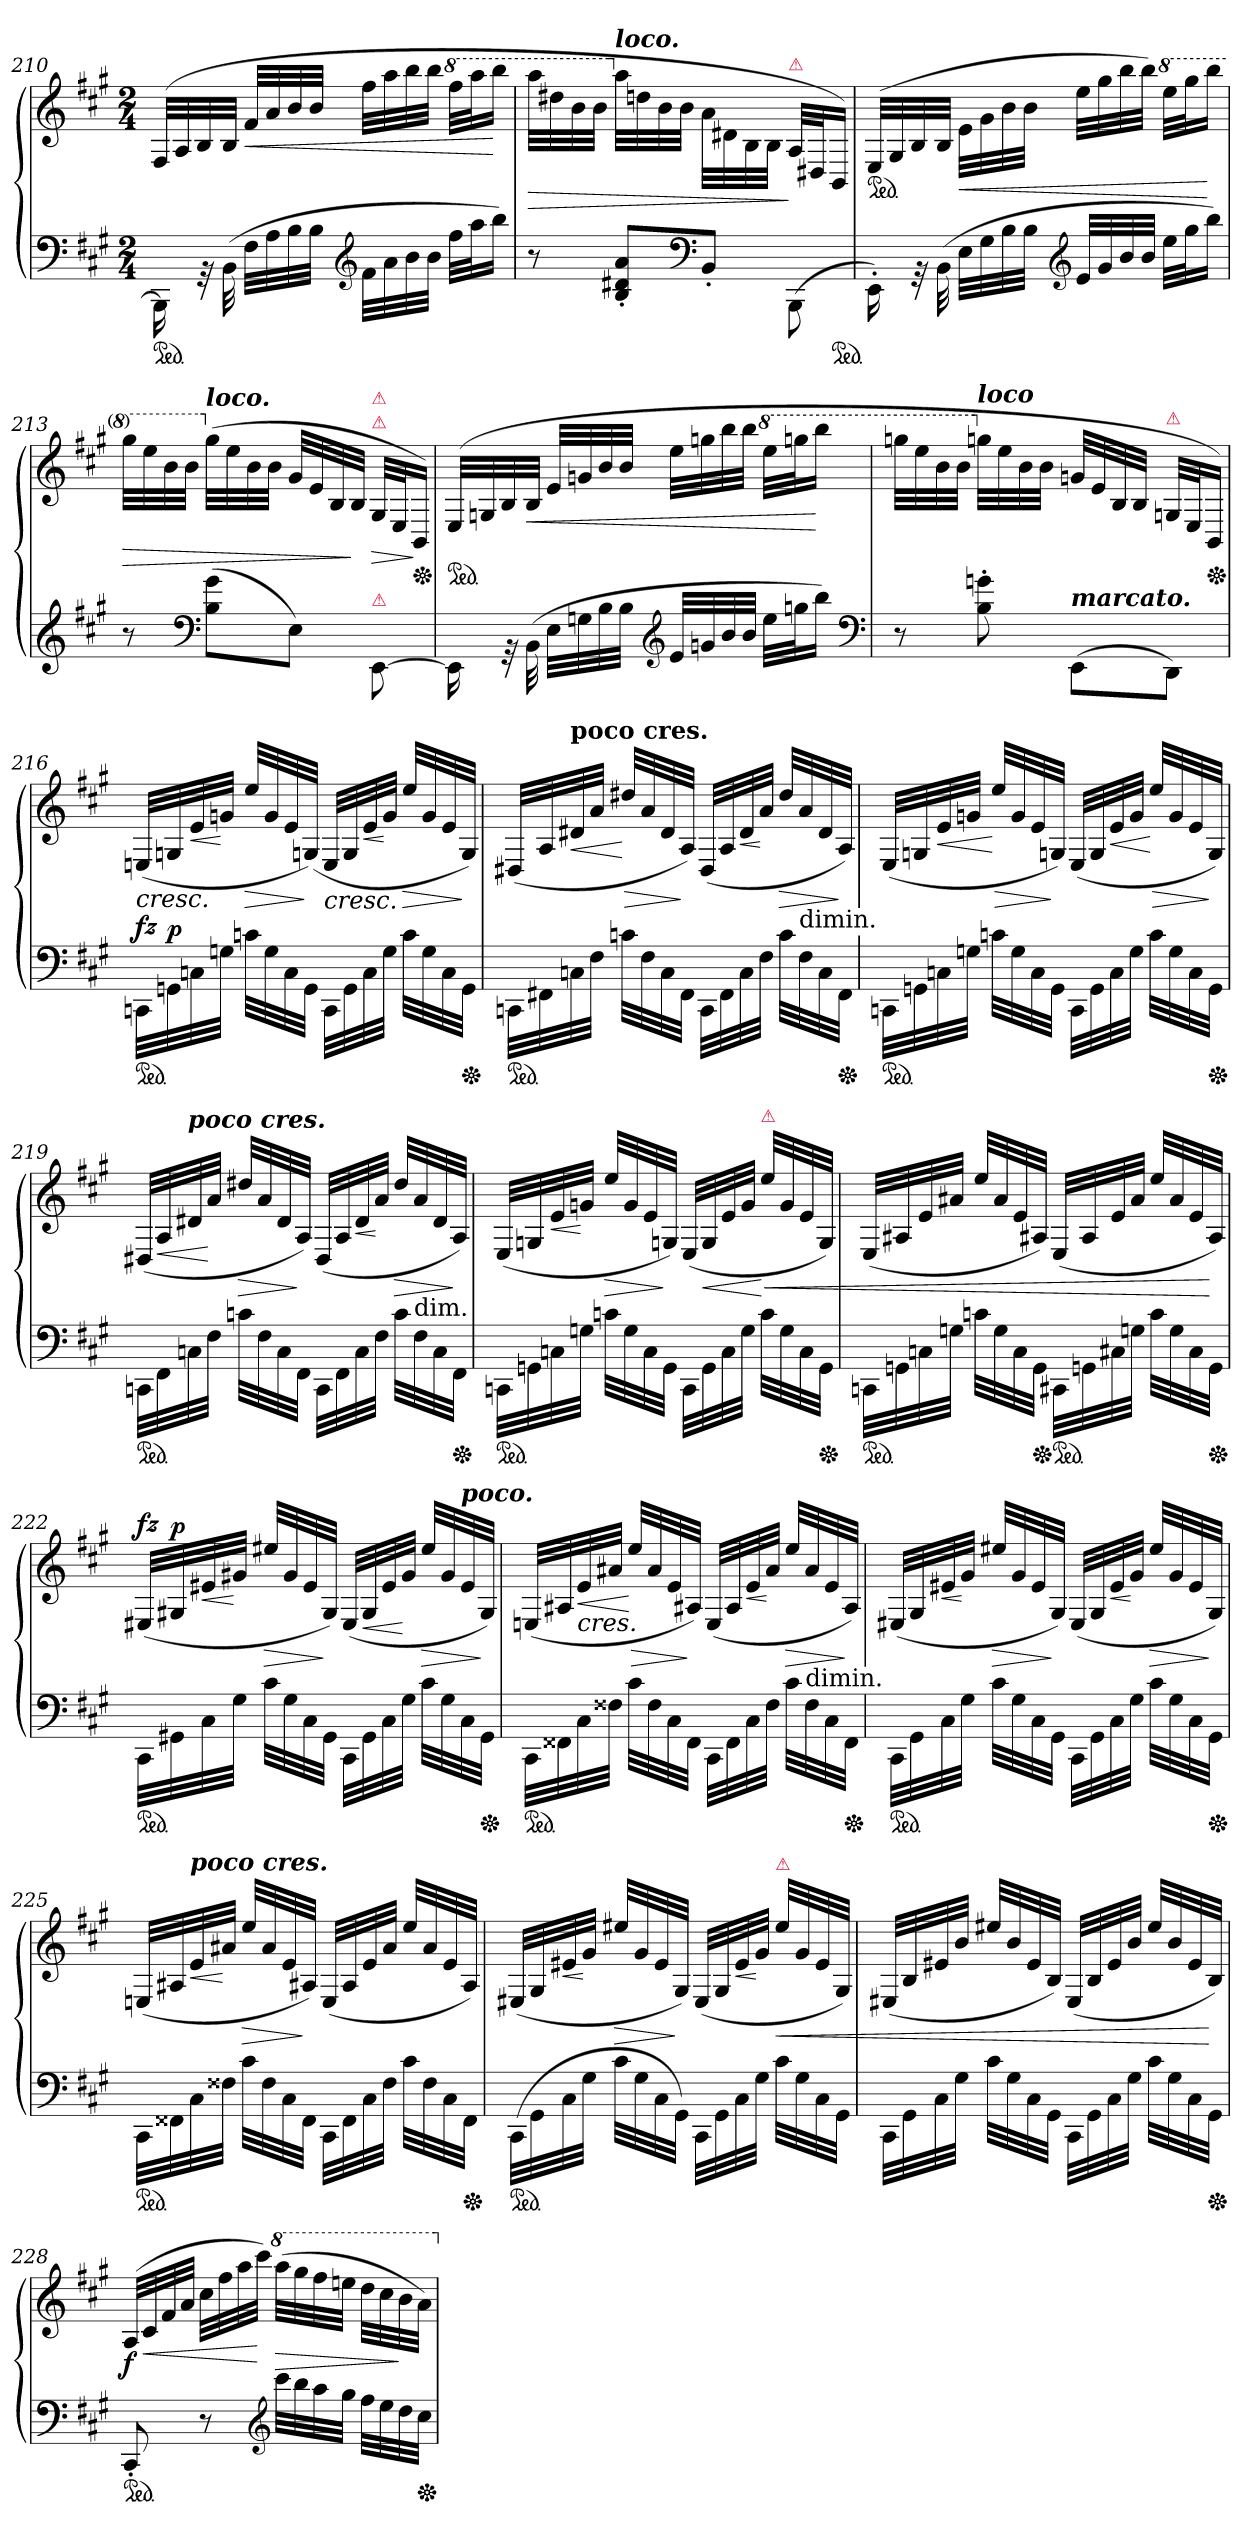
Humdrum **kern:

**kern	**kern	**dynam
*part1	*part1	*part1
*staff2	*staff1	*staff1/2
*clefF4	*clefG2	*
*k[f#c#g#]	*k[f#c#g#]	*
*A:	*A:	*
*M2/4	*M2/4	*
*ped	*	*
=210	=210	=210
16BBB\]	(>32F#/LLL	.
.	32A/	.
32rGG	32B/	.
(>32BB\	32B/JJJ	.
!	!	!LO:HP:b
32F#LLL	32f#/LLL	<
32A	32a/	.
32B	32b/	.
32BJJJ	32bJJJ	.
*clefG2	*	*
32f#\LLL	32ff#LLL	.
32a\	32aa	.
32b	32bb	.
32bJJJ	32bbJJJ	.
*	*8va	*
32ff#LLL	32fff#LLL	.
32aaJ	32aaaJ	.
16bbJJ)	16bbbJJ	[
=211	=211	=211
!	!	!LO:HP:b
8r	32aaaLLL	>
.	32ddd#X	.
.	32bb	.
.	32bbJJJ	.
*	*X8va	*
!	!LO:TX:a:Bi:t=loco.	!
8B'</ 8d#X'</ 8a'</L	32aaLLL	.
.	32dd	.
.	32b	.
.	32bJJJ	.
*clefF4	*	*
8BB'J	32a\LLL	.
.	32d#X	.
.	32B	.
.	32BJJJ	.
!	!LO:TX:a:color=crimson:t=⚠	!
(<8BBB\	32A/LLL	]
.	32D#X/J	.
*ped	*	*
.	16BB/JJ)	.
=212	=212	=212
*	*ped	*
16EE'>\)	(>32E/LLL	.
.	32G#/	.
32rGG	32B/	.
(>32BB\	32B/JJJ	.
!	!	!LO:HP:b
32ELLL	32e\LLL	<
32G#	32g#\	.
32B	32b\	.
32BJJJ	32b\JJJ	.
*clefG2	*	*
32e/LLL	32eeLLL	.
32g#/	32gg#	.
32b	32bb	.
32bJJJ	32bbJJJ)	.
*	*8va	*
32eeLLL	32eeeLLL	.
32gg#J	32ggg#J	.
16bbJJ)	16bbbJJ	[
=213	=213	=213
!	!	!LO:HP:b
8r	32ggg#LLL	>
.	32eee	.
.	32bb	.
.	32bbJJJ	.
*clefF4	*	*
*	*X8va	*
!	!LO:TX:a:Bi:t=loco.	!
(>8B 8g#L	(>32gg#LLL	.
.	32ee	.
.	32b	.
.	32bJJJ	.
8EJ)	32g#/LLL	.
.	32e/	.
.	32B/	.
.	32BJJJ	]
!	!LO:TX:a:color=crimson:t=⚠	!
!	!LO:TX:a:color=crimson:t=⚠	!
!LO:TX:a:color=crimson:t=⚠	!	!
!	!	!LO:HP:b
[<8EE\	32G#/LLL	>
.	32E/J	.
*	*Xped	*
.	16BB/JJ)	]
=214	=214	=214
*	*ped	*
16EE\]	(32E/LLL	.
.	32Gn/	.
32rGG	32B/	.
!	!	!LO:HP:b
(>32BB\	32B/JJJ	<
32ELLL	32e/LLL	.
32Gn	32gn/	.
32B	32b/	.
32BJJJ	32bJJJ	.
*clefG2	*	*
32eLLL	32eeLLL	.
32gn	32ggn	.
32b	32bb	.
32bJJJ	32bbJJJ	.
*	*8va	*
32eeLLL	32eeeLLL	.
32ggnJ	32gggnJ	.
16bbJJ)	16bbbJJ	[
*clefF4	*	*
=215	=215	=215
8r	32gggnLLL	.
.	32eee	.
.	32bb	.
.	32bbJJJ	.
*	*X8va	*
!	!LO:TX:a:Bi:t=loco	!
8B'> 8gn'>	32ggnLLL	.
.	32ee	.
.	32b	.
.	32bJJJ	.
!LO:TX:a:Bi:t=marcato.	!	!
(<8EE\L	32gn/LLL	.
.	32e/	.
.	32B/	.
.	32BJJJ	.
!	!LO:TX:a:color=crimson:t=⚠	!
8DD\J)	32Gn/LLL	.
.	32E/J	.
*	*Xped	*
.	16BB/JJ)	.
=216	=216	=216
!	!	!LO:HP:b
!	!	!LO:DY:n=1:a=2
*ped	*	*
32CCn\LLL	(>32En/LLL	< fz
!	!	!LO:DY:n=2:a=2
32GGn\	32Gn/	p
!	!	!LO:HP:b
32Cn	32e/	<
32GnJJJ	32gnJJJ	[ [
!	!	!LO:HP:b
!	!	!LO:HP:n=1:b
32cn\LLL	32ee/LLL	> >
32G	32g/	.
32C\	32e	.
32GGJJJ	(>32GnJJJ)	] ]
!	!	!LO:HP:b
32CCLLL	32E/LLL	<
32GG\	32G/	.
!	!	!LO:HP:b
32C	32e	<
32G\JJJ	32gJJJ	[ [
!	!	!LO:HP:b
!	!	!LO:HP:n=1:b
32c\LLL	32ee/LLL	> >
32G\	32g/	.
32C	32e	.
*Xped	*	*
32GGJJJ	32GJJJ)	] ]
=217	=217	=217
*ped	*	*
32CCn\LLL	(>32D#XLLL	.
32FF#X\	32A/	.
!	!LO:TX:a:B:t=poco cres.	!
!	!	!LO:HP:b
32Cn	32d#X	<
32F#JJJ	32aJJJ	.
!	!	!LO:HP:n=1:b
32cn\LLL	32dd#XLLL	[ >
32F#	32a	.
32C	32d#	.
32FF#JJJ	32AJJJ)	]
32CC\LLL	(>32D#/LLL	.
32FF#\	32A/	.
!	!	!LO:HP:b
32C	32d#	<
32F#JJJ	32aJJJ	[
!	!	!LO:HP:b
32c\LLL	32dd#LLL	>
!	!LO:TX:b:t=dimin.	!
32F#	32a	.
32C	32d#	.
*Xped	*	*
32FF#JJJ	32AJJJ)	]
=218	=218	=218
*ped	*	*
32CCn\LLL	(>32E/LLL	.
32GGn\	32Gn/	.
!	!	!LO:HP:b
32Cn	32e	<
32GnJJJ	32gnJJJ	.
!	!	!LO:HP:n=1:b
32cn\LLL	32eeLLL	[ >
32G	32g	.
32C	32e	.
32GGJJJ	32GnJJJ)	]
32CC\LLL	(>32E/LLL	.
32GG\	32G/	.
!	!	!LO:HP:b
32C	32e	<
32GJJJ	32gJJJ	.
!	!	!LO:HP:n=1:b
32c\LLL	32eeLLL	[ >
32G	32g	.
32C	32e	.
*Xped	*	*
32GGJJJ	32GJJJ)	]
=219	=219	=219
*ped	*	*
32CCn\LLL	(>32D#XLLL	.
!	!	!LO:HP:b
32FF#\	32A/	<
!	!LO:TX:a:Bi:t=poco cres.	!
32Cn	32d#X	.
32F#JJJ	32aJJJ	[
!	!	!LO:HP:b
32cnLLL	32dd#XLLL	>
32F#	32a	.
32C	32d#	.
32FF#JJJ	32AJJJ)	]
32CC\LLL	(>32D#/LLL	.
32FF#\	32A/	.
!	!	!LO:HP:b
32C	32d#	<
32F#JJJ	32aJJJ	[
!	!	!LO:HP:b
32cLLL	32dd#LLL	>
!	!LO:TX:b:t=dim.	!
32F#	32a	.
32C	32d#	.
*Xped	*	*
32FF#JJJ	32AJJJ)	]
=220	=220	=220
*ped	*	*
32CCn\LLL	(>32E/LLL	.
32GGn\	32Gn/	.
!	!	!LO:HP:b
32Cn	32e	<
32GnJJJ	32gnJJJ	[
!	!	!LO:HP:b
32cnLLL	32eeLLL	>
32G\	32g	.
32C	32e	.
32GGJJJ	32GnJJJ)	]
32CC\LLL	(>32E/LLL	.
!	!	!LO:HP:b
32GG\	32G/	<
32C\	32e	.
32GJJJ	32gJJJ	.
!	!LO:TX:a:color=crimson:t=⚠	!
!	!	!LO:HP:n=1:b
!	!	!LO:HP:n=1:b
32cLLL	32eeLLL	[ < >
32G\	32g	.
32C	32e	.
*Xped	*	*
32GGJJJ	32GJJJ)	]
=221	=221	=221
*ped	*	*
32CCn\LLL	(>32E/LLL	.
32GGn\	32A#X	.
32Cn	32e	.
32GnJJJ	32a#XJJJ	.
32cn\LLL	32eeLLL	.
32G	32a#	.
32C	32e	.
*Xped	*	*
32GGJJJ	32A#XJJJ)	.
*ped	*	*
32CC#X\LLL	(>32E/LLL	.
32GGn\	32A#/	.
32C#X	32e	.
32GnJJJ	32a#JJJ	.
32c\LLL	32eeLLL	.
32G	32a#	.
32C#	32e	.
*Xped	*	*
32GGJJJ	32A#JJJ)	[
=222	=222	=222
!	!	!LO:DY:a
*ped	*	*
32CC#\LLL	(>32E#XLLL	fz
!	!	!LO:DY:a
32GG#X	32G#X	p
!	!	!LO:HP:b
32C#	32e#X	<
32G#JJJ	32g#XJJJ	[
!	!	!LO:HP:b
32c#\LLL	32ee#XLLL	>
32G#	32g#	.
32C#	32e#	.
32GG#JJJ	32G#JJJ)	]
32CC#\LLL	(>32E#/LLL	.
!	!	!LO:HP:b
32GG#\	32G#/	<
32C#	32e#	.
32G#JJJ	32g#JJJ	[
!	!	!LO:HP:b
32c#\LLL	32ee#LLL	>
32G#	32g#	.
!	!LO:TX:a:Bi:t=poco.	!
32C#	32e#	.
*Xped	*	*
32GG#JJJ	32G#JJJ)	]
=223	=223	=223
*ped	*	*
32CC#\LLL	(>32En/LLL	.
32FF##X\	32A#X/	.
!	!LO:TX:b:i:t=cres.	!
!	!	!LO:HP:b
32C#	32e	<
32F##XJJJ	32a#XJJJ	.
!	!	!LO:HP:n=1:b
32c#LLL	32eeLLL	[ >
32F##	32a#	.
32C#	32e	.
32FF##JJJ	32A#XJJJ)	]
32CC#\LLL	(>32E/LLL	.
32FF##\	32A#/	.
!	!	!LO:HP:b
32C#\	32e	<
32F##JJJ	32a#JJJ	[
!	!	!LO:HP:b
32c#LLL	32eeLLL	>
!	!LO:TX:b:t=dimin.	!
32F##	32a#	.
32C#	32e	.
*Xped	*	*
32FF##JJJ	32A#JJJ)	]
=224	=224	=224
*ped	*	*
32CC#LLL	(>32E#XLLL	.
32GG#\	32G#/	.
!	!	!LO:HP:b
32C#\	32e#X	<
32G#JJJ	32g#JJJ	[
!	!	!LO:HP:b
32c#LLL	32ee#XLLL	>
32G#	32g#	.
32C#	32e#	.
32GG#JJJ	32G#JJJ)	]
32CC#\LLL	(>32E#/LLL	.
32GG#\	32G#/	.
!	!	!LO:HP:b
32C#	32e#	<
32G#JJJ	32g#JJJ	[
!	!	!LO:HP:b
32c#LLL	32ee#LLL	>
32G#	32g#	.
32C#	32e#	.
*Xped	*	*
32GG#JJJ	32G#JJJ)	]
=225	=225	=225
*ped	*	*
32CC#\LLL	(>32En/LLL	.
32FF##X	32A#X	.
!	!LO:TX:a:Bi:t=poco cres.	!
!	!	!LO:HP:b
32C#	32e	<
32F##XJJJ	32a#XJJJ	[
!	!	!LO:HP:b
32c#LLL	32eeLLL	>
32F##	32a#	.
32C#	32e	.
32FF##JJJ	32A#XJJJ)	]
32CC#\LLL	(>32E/LLL	.
32FF##\	32A#/	.
32C#	32e	.
32F##JJJ	32a#JJJ	.
32c#LLL	32eeLLL	.
32F##	32a#	.
32C#	32e	.
*Xped	*	*
32FF##JJJ	32A#JJJ)	.
=226	=226	=226
*ped	*	*
(>32CC#LLL	(>32E#XLLL	.
32GG#\	32G#/	.
!	!	!LO:HP:b
32C#	32e#X	<
32G#JJJ	32g#JJJ	[
!	!	!LO:HP:b
32c#LLL	32ee#XLLL	>
32G#	32g#	.
32C#	32e#	.
32GG#JJJ)	32G#JJJ)	]
32CC#\LLL	(>32E#/LLL	.
32GG#\	32G#/	.
!	!	!LO:HP:b
32C#	32e#	<
32G#JJJ	32g#JJJ	[
!	!LO:TX:a:color=crimson:t=⚠	!
!	!	!LO:HP:b
!	!	!LO:HP:n=1:b
32c#LLL	32ee#LLL	> <
32G#	32g#	.
32C#	32e#	.
32GG#JJJ	32G#JJJ)	]
=227	=227	=227
32CC#LLL	(>32E#XLLL	.
32GG#\	32B/	.
32C#	32e#X	.
32G#JJJ	32bJJJ	.
32c#LLL	32ee#XLLL	.
32G#	32b	.
32C#	32e#	.
32GG#JJJ	32BJJJ)	.
32CC#\LLL	(>32E#/LLL	.
32GG#\	32B/	.
32C#\	32e#	.
32G#JJJ	32bJJJ	.
32c#LLL	32ee#LLL	.
32G#	32b	.
32C#	32e#	.
*Xped	*	*
32GG#JJJ	32BJJJ)	[
=228	=228	=228
!	!	!LO:DY:b
*ped	*	*
8CC#'</	(>32ALLL	f
!	!	!LO:HP:b
.	32c#	<
.	32f#/	.
.	32aJJJ	.
8r	32cc#LLL	.
.	32ff#	.
.	32aa\	.
.	32ccc#JJJ)	[
*clefG2	*	*
*	*8va	*
!	!	!LO:HP:b
32ccc#LLL	(>32aaa\LLL	>
32bb	32ggg#	.
32aa	32fff#	.
32gg#JJJ	32eeenJJJ	.
32ff#LLL	32ddd\LLL	.
32ee	32ccc#	.
32dd	32bb	]
*Xped	*	*
32cc#JJJ	32aaJJJ)	.
*	*X8va	*
=	=	=
*-	*-	*-
